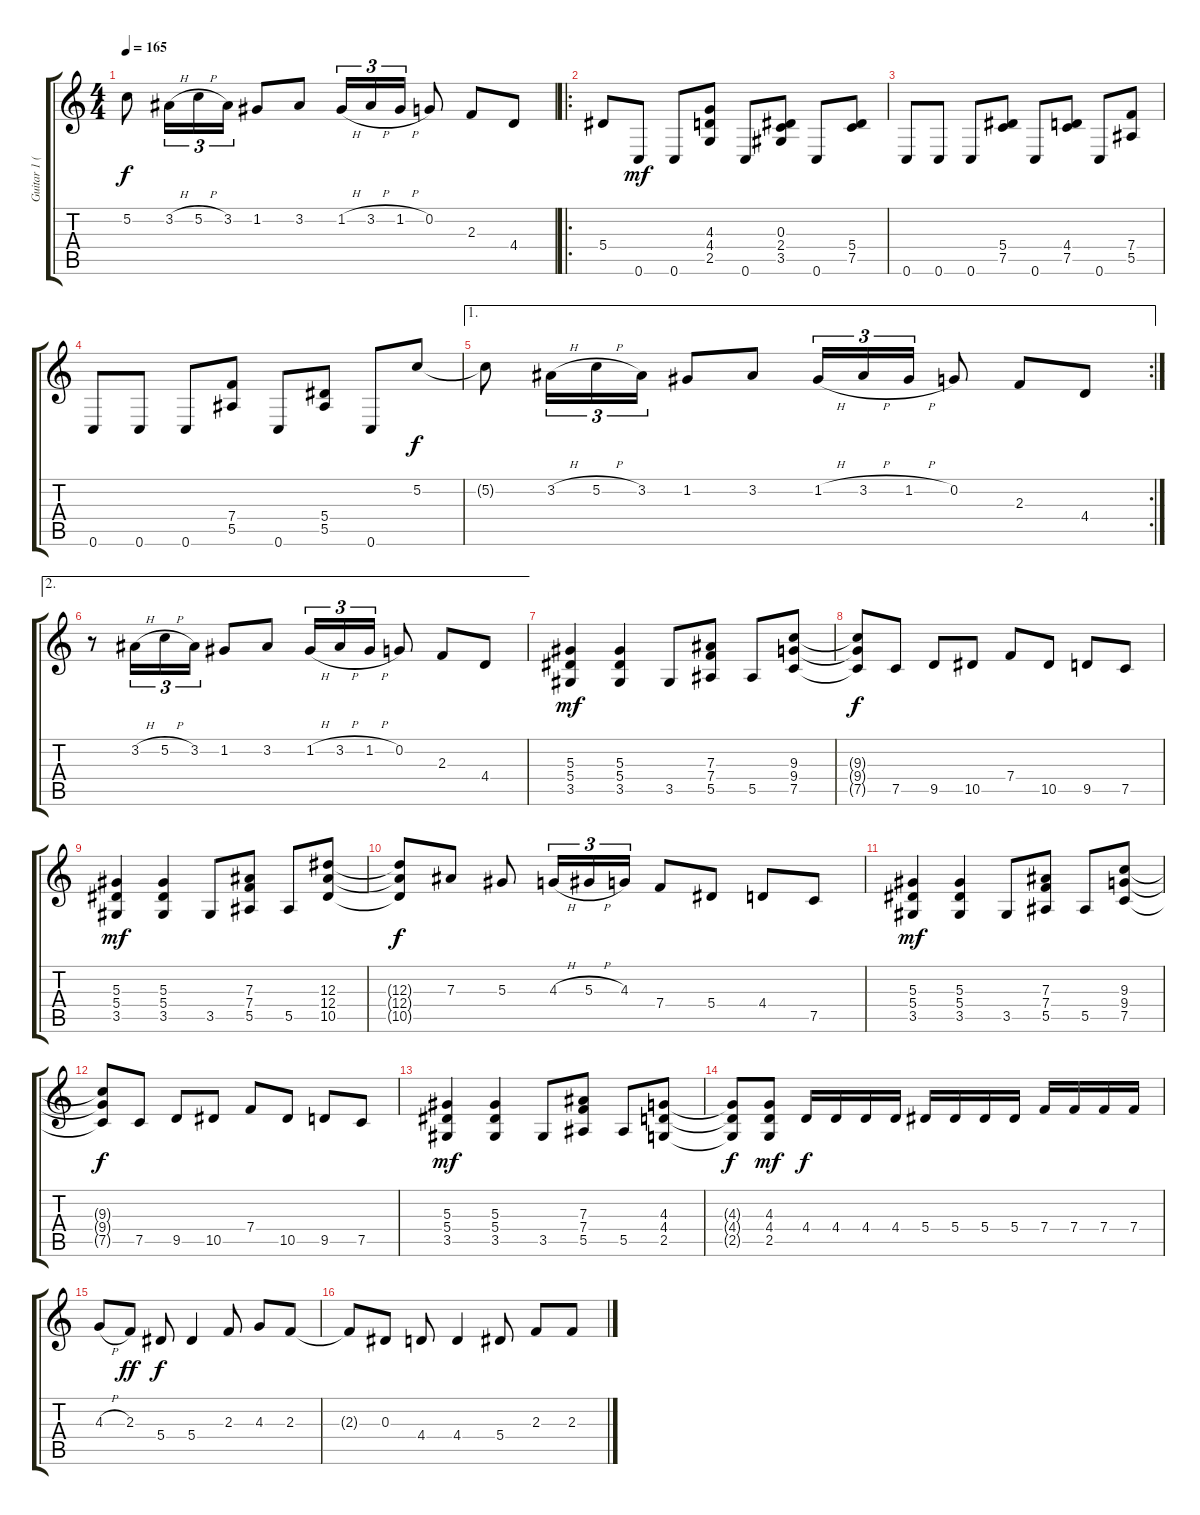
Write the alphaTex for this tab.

\track ("Guitar 1 (Lead)" "Guitar 1 (") {instrument distortionguitar}
\staff {score tabs}
\tuning (C4 G3 Eb3 Bb2 F2 C2) {hide}
\ts (4 4)
\tempo 165
\clef g2
\ks c
5.2{t}.8{dy f} 3.2{h}.16{tu (3 2)} 5.2{h}.16{tu (3 2)} 3.2.16{tu (3 2)} 1.2.8 3.2.8 1.2{h}.16{tu (3 2)} 3.2{h}.16{tu (3 2)} 1.2{h}.16{tu (3 2)} 0.2.8 2.3.8 4.4.8 |
\ro
5.4.8 0.6.8{dy mf} 0.6.8 (4.3 4.4 2.5).8 0.6.8 (0.3 2.4 3.5).8 0.6.8 (5.4 7.5).8 |
0.6.8 0.6.8 0.6.8 (5.4 7.5).8 0.6.8 (4.4 7.5).8 0.6.8 (7.4 5.5).8 |
0.6.8 0.6.8 0.6.8 (7.4 5.5).8 0.6.8 (5.4 5.5).8 0.6.8 5.2.8{dy f} |
\ae 1
\rc 2
5.2{t}.8 3.2{h}.16{tu (3 2)} 5.2{h}.16{tu (3 2)} 3.2.16{tu (3 2)} 1.2.8 3.2.8 1.2{h}.16{tu (3 2)} 3.2{h}.16{tu (3 2)} 1.2{h}.16{tu (3 2)} 0.2.8 2.3.8 4.4.8 |
\ae 2
r.8 3.2{h}.16{tu (3 2)} 5.2{h}.16{tu (3 2)} 3.2.16{tu (3 2)} 1.2.8 3.2.8 1.2{h}.16{tu (3 2)} 3.2{h}.16{tu (3 2)} 1.2{h}.16{tu (3 2)} 0.2.8 2.3.8 4.4.8 |
(5.3 5.4 3.5).4{dy mf} (5.3 5.4 3.5).4 3.5.8 (7.3 7.4 5.5).8 5.5.8 (9.3 9.4 7.5).8 |
(9.3{t} 9.4{t} 7.5{t}).8{dy f} 7.5.8 9.5.8 10.5.8 7.4.8 10.5.8 9.5.8 7.5.8 |
(5.3 5.4 3.5).4{dy mf} (5.3 5.4 3.5).4 3.5.8 (7.3 7.4 5.5).8 5.5.8 (12.3 12.4 10.5).8 |
(12.3{t} 12.4{t} 10.5{t}).8{dy f} 7.3.8 5.3.8 4.3{h}.16{tu (3 2)} 5.3{h}.16{tu (3 2)} 4.3.16{tu (3 2)} 7.4.8 5.4.8 4.4.8 7.5.8 |
(5.3 5.4 3.5).4{dy mf} (5.3 5.4 3.5).4 3.5.8 (7.3 7.4 5.5).8 5.5.8 (9.3 9.4 7.5).8 |
(9.3{t} 9.4{t} 7.5{t}).8{dy f} 7.5.8 9.5.8 10.5.8 7.4.8 10.5.8 9.5.8 7.5.8 |
(5.3 5.4 3.5).4{dy mf} (5.3 5.4 3.5).4 3.5.8 (7.3 7.4 5.5).8 5.5.8 (4.3 4.4 2.5).8 |
(4.3{t} 4.4{t} 2.5{t}).8{dy f} (4.3 4.4 2.5).8{dy mf} 4.4.16{dy f} 4.4.16 4.4.16 4.4.16 5.4.16 5.4.16 5.4.16 5.4.16 7.4.16 7.4.16 7.4.16 7.4.16 |
4.3{h}.8{balance 2} 2.3.8{dy ff} 5.4.8{dy f} 5.4.4 2.3.8 4.3.8 2.3.8 |
2.3{t}.8 0.3.8 4.4.8 4.4.4 5.4.8 2.3.8 2.3.8
